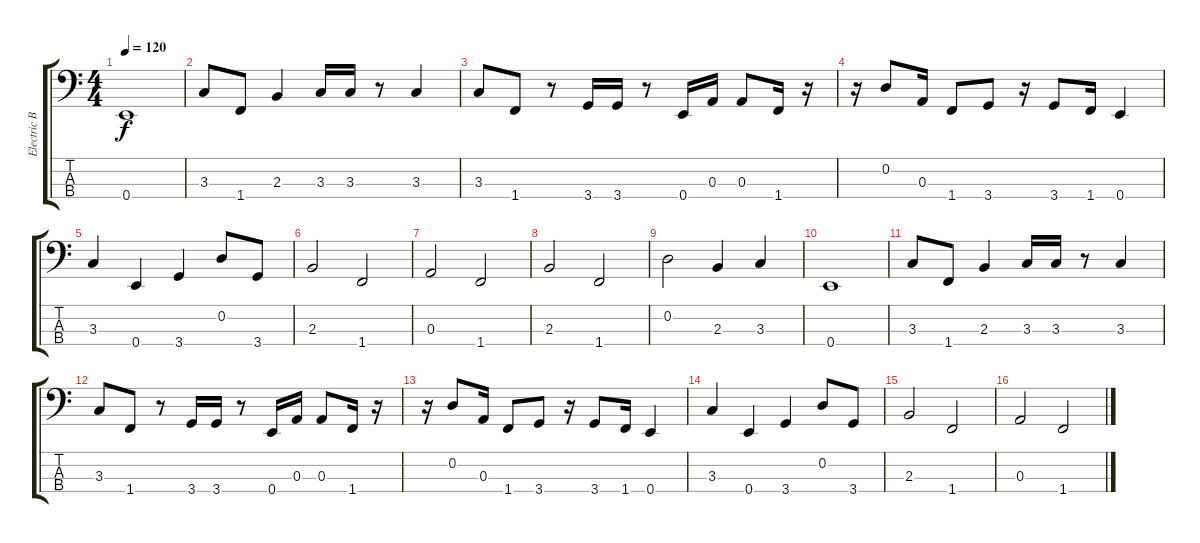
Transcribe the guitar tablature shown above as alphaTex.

\track ("Electric Bass" "Electric B") {instrument electricbassfinger}
\staff {score tabs}
\tuning (G2 D2 A1 E1) {hide}
\ts (4 4)
\tempo 120
\clef f4
\ks c
0.4.1{dy f} |
3.3.8 1.4.8 2.3.4 3.3.16 3.3.16 r.8 3.3.4 |
3.3.8 1.4.8 r.8 3.4.16 3.4.16 r.8 0.4.16 0.3.16 0.3.8 1.4.16 r.16 |
r.16 0.2.8 0.3.16 1.4.8 3.4.8 r.16 3.4.8 1.4.16 0.4.4 |
3.3.4 0.4.4 3.4.4 0.2.8 3.4.8 |
2.3.2 1.4.2 |
0.3.2 1.4.2 |
2.3.2 1.4.2 |
0.2.2 2.3.4 3.3.4 |
0.4.1 |
3.3.8 1.4.8 2.3.4 3.3.16 3.3.16 r.8 3.3.4 |
3.3.8 1.4.8 r.8 3.4.16 3.4.16 r.8 0.4.16 0.3.16 0.3.8 1.4.16 r.16 |
r.16 0.2.8 0.3.16 1.4.8 3.4.8 r.16 3.4.8 1.4.16 0.4.4 |
3.3.4 0.4.4 3.4.4 0.2.8 3.4.8 |
2.3.2 1.4.2 |
0.3.2 1.4.2
